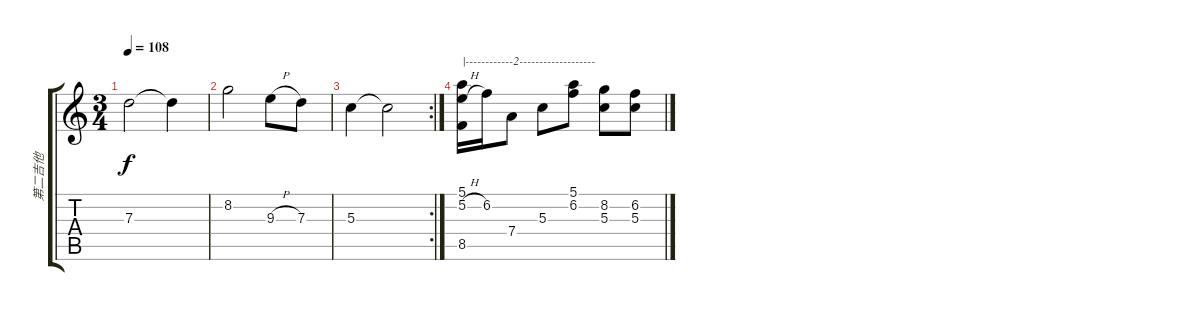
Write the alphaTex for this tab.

\track ("第二吉他" "第二吉他") {instrument acousticguitarnylon}
\staff {score tabs}
\tuning (E4 B3 G3 D3 A2 E2) {hide}
\ts (3 4)
\tempo 108
\clef g2
\ks c
7.3.2{dy f} 7.3{t}.4 |
8.2.2 9.3{h}.8 7.3.8 |
\rc 2
5.3.4 5.3{t}.2 |
(5.1 5.2{h} 8.5).16{txt "|------------2-------------------"} 6.2.16 7.4.8 5.3.8 (5.1 6.2).8 (8.2 5.3).8 (6.2 5.3).8
